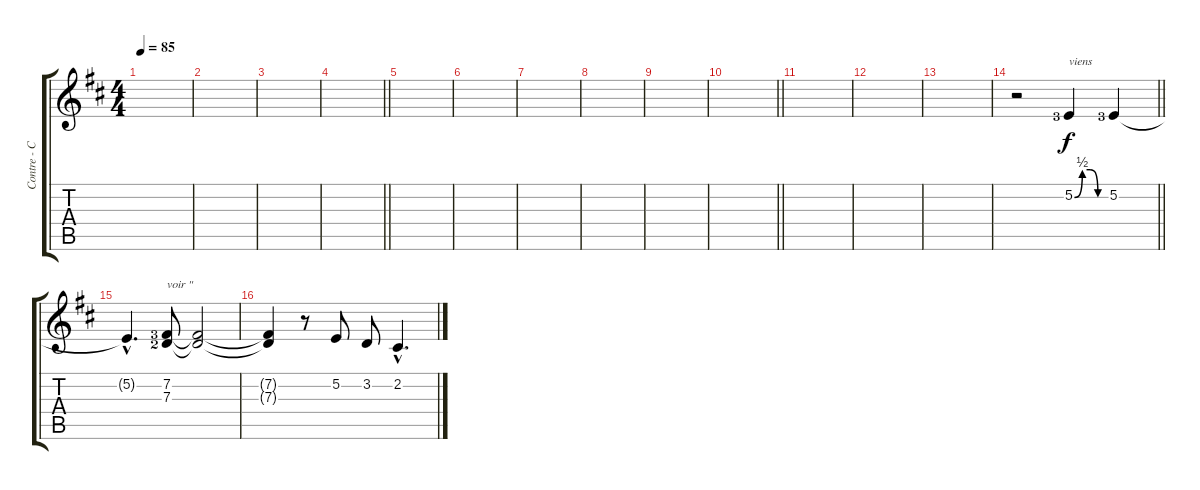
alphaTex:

\track ("Contre - Chant" "Contre - C") {instrument pad4choir}
\staff {score tabs}
\tuning (E4 B3 G3 D3 A2 E2) {hide}
\ts (4 4)
\tempo 85
\clef g2
\ks bminor
|
|
|
\barLineRight lightlight
|
|
|
|
|
|
\barLineRight lightlight
|
|
|
|
\barLineRight lightlight
r.2{volume 9 balance 8 instrument pad4choir} 5.2{be (custom 0 0 15 2 30 2 45 0 60 0) lf 4}.4{txt "viens  "} 5.2{lf 4}.4 |
5.2{hac t}.4{d} (7.2{lf 4} 7.3{lf 3}).8{txt "voir \""} (7.2{t} 7.3{t}).2 |
(7.2{t} 7.3{t}).4 r.8 5.2.8 3.2.8 2.2{hac}.4{d}
